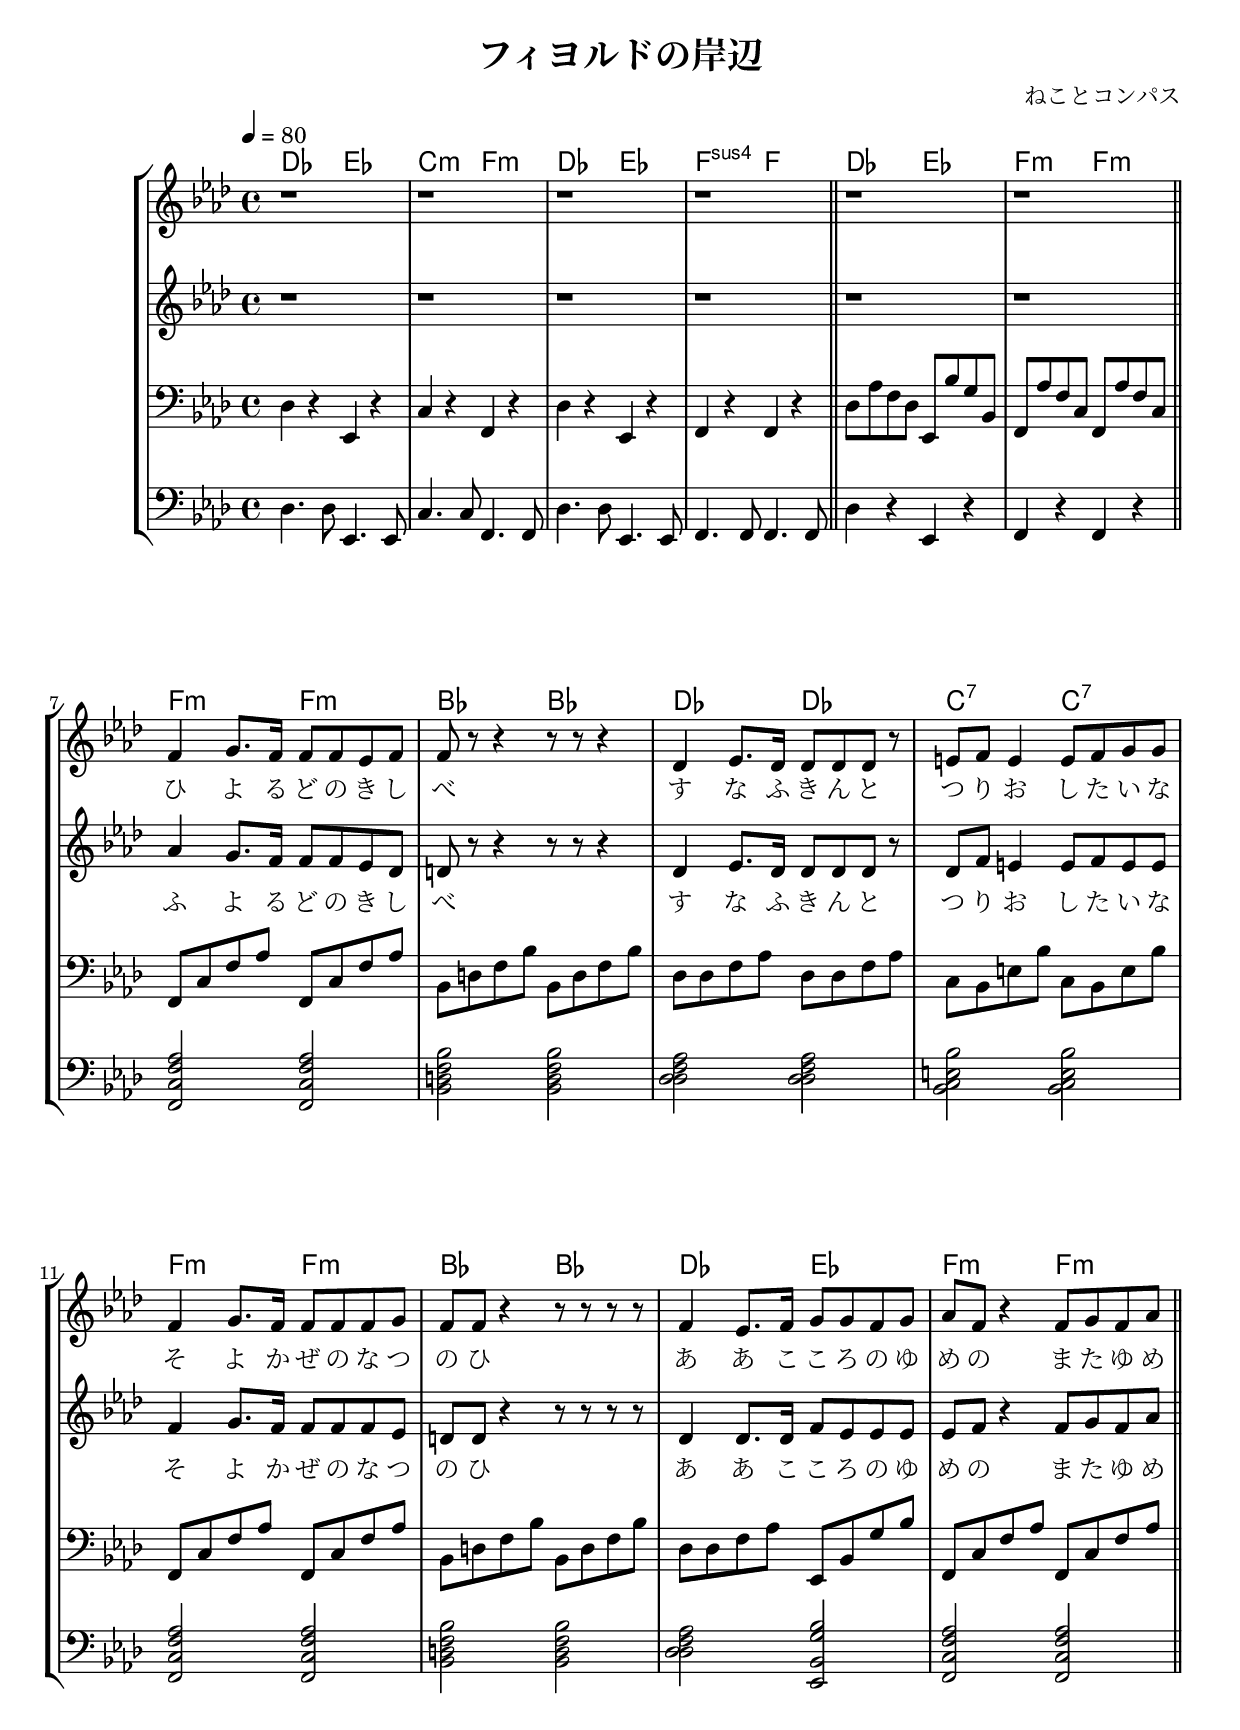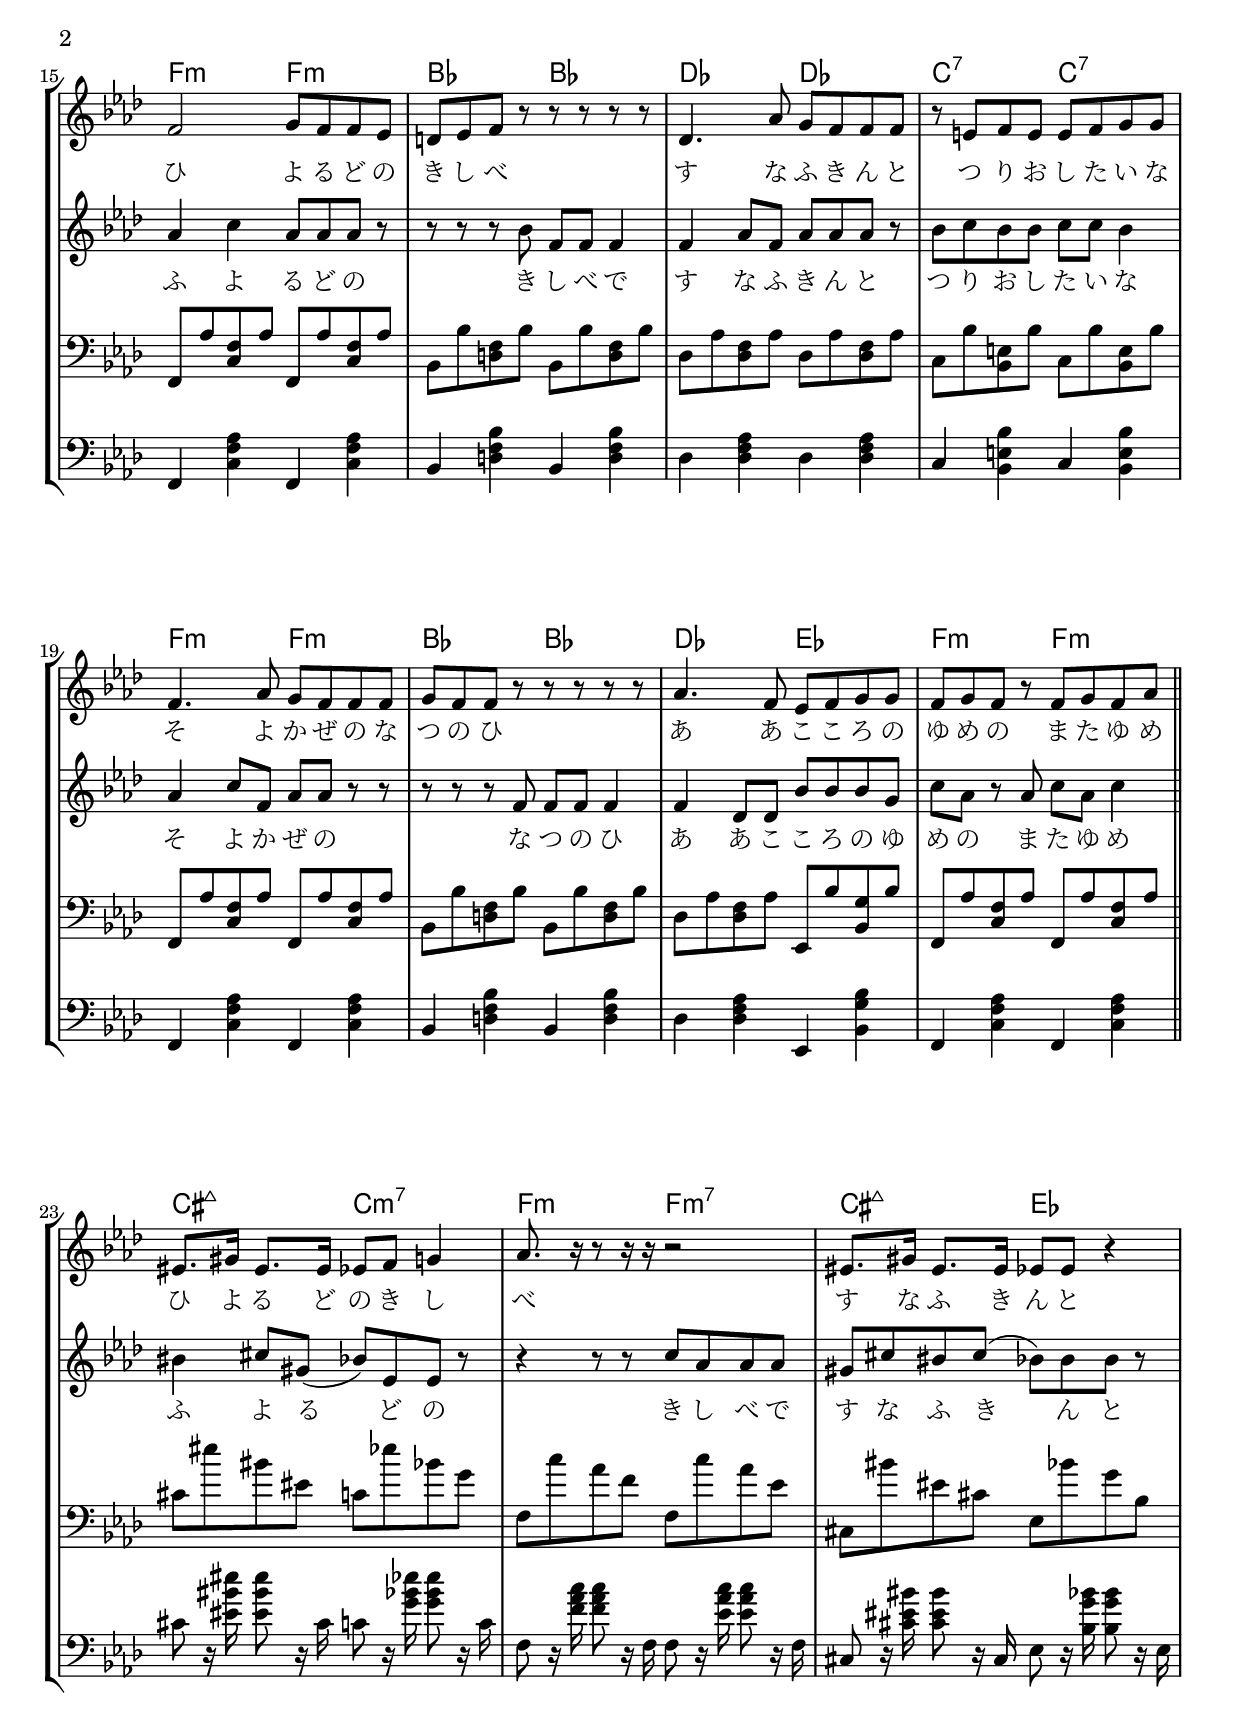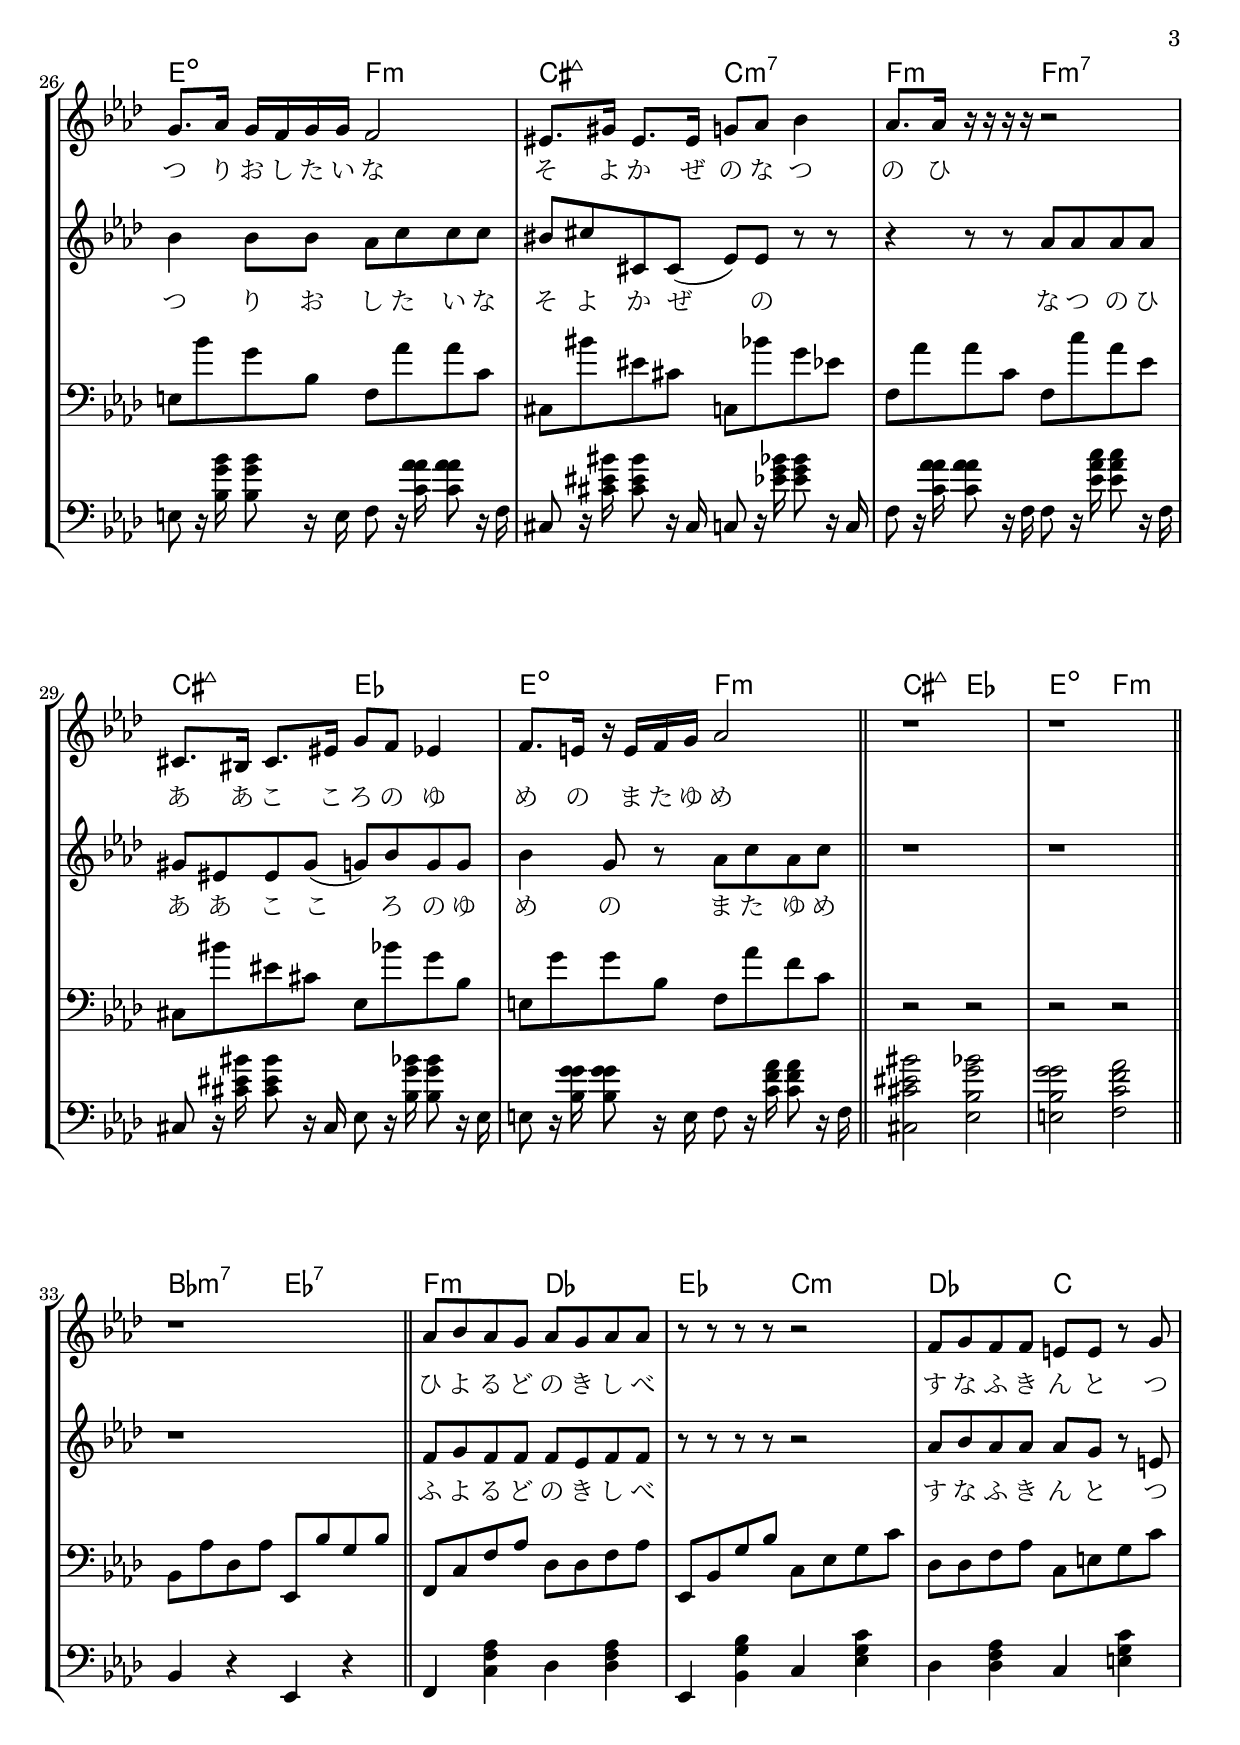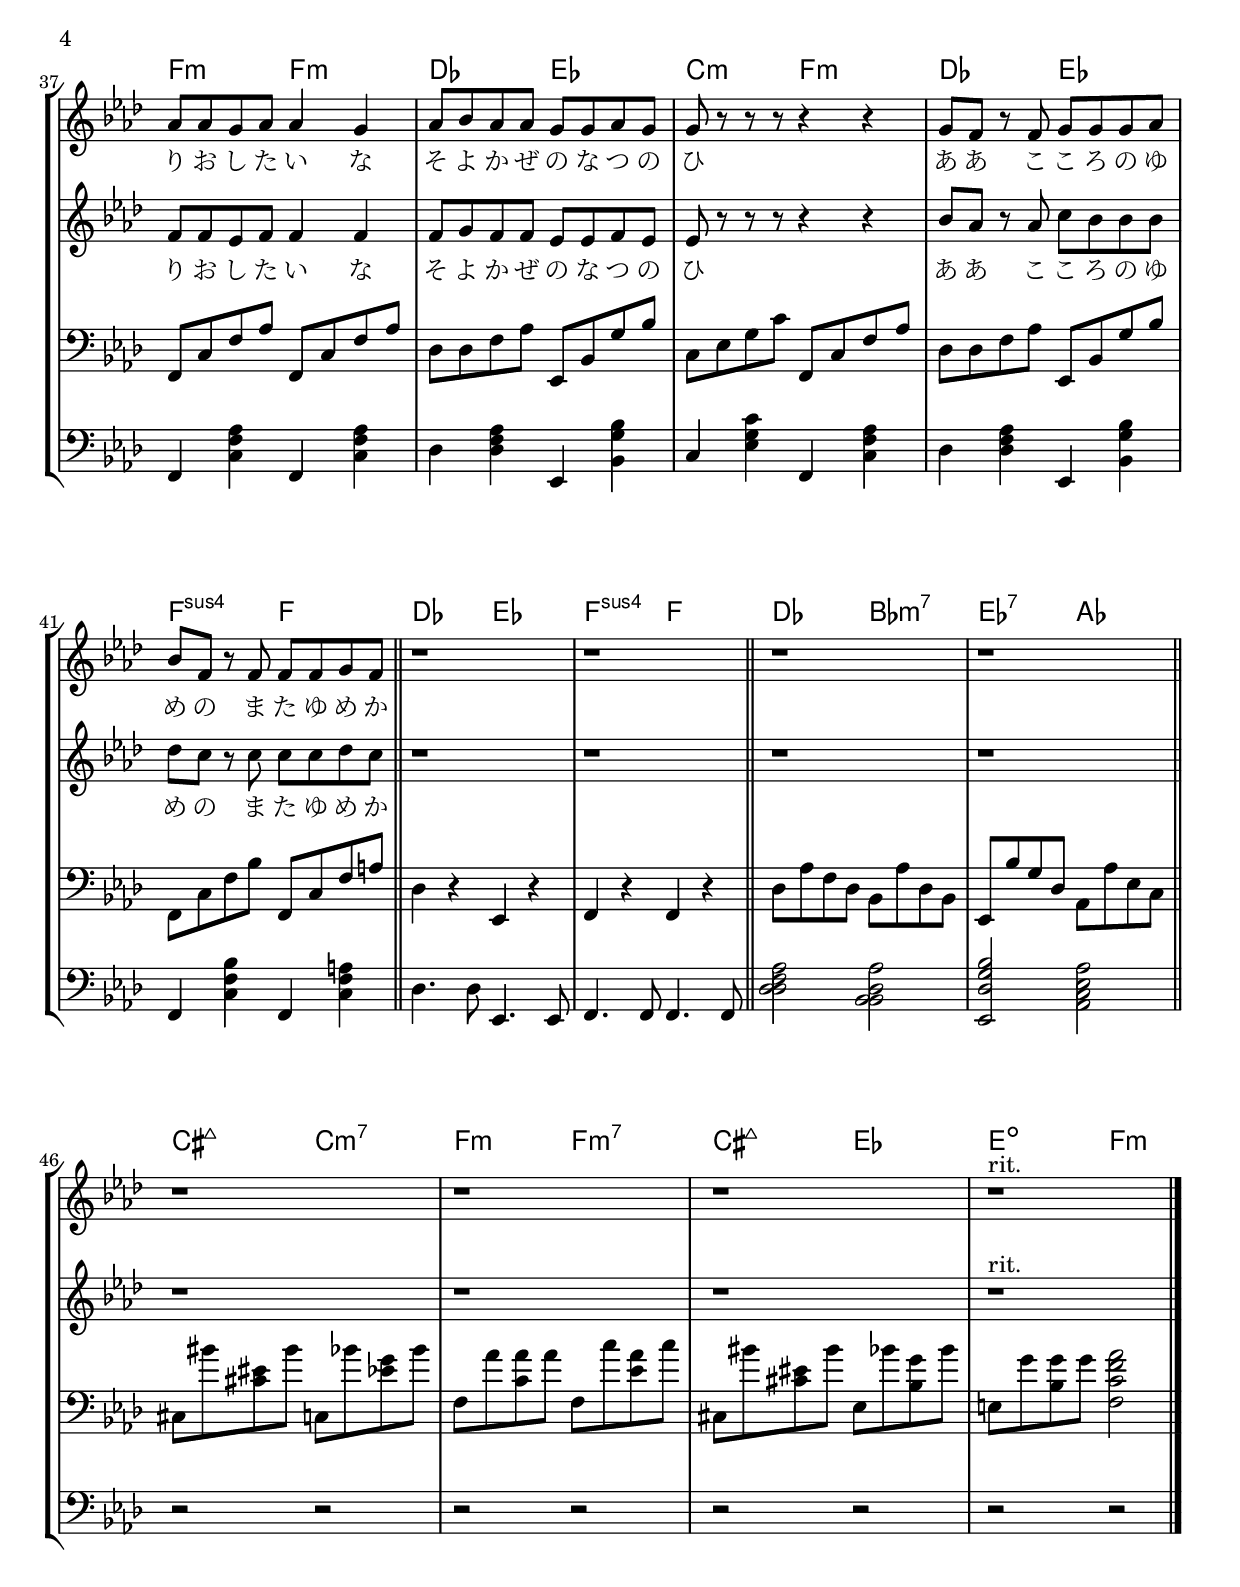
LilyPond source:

\version "2.12.1"

\header {
	title = \markup {フィヨルドの岸辺}
	composer = \markup \center-column {ねことコンパス}
}

harmony = \chordmode {
	des2 es c:m f:m des es f:sus4 f 

	des es f:m f:m 

	f:m f:m bes bes des des c:7 c:7 f:m f:m bes bes des es f:m f:m 

	f:m f:m bes bes des des c:7 c:7 f:m f:m bes bes des es f:m f:m 

	cis:maj7 c:min7 f:m f:min7 cis:maj7 es e:dim f:m cis:maj7 c:min7 f:m f:min7 cis:maj7 es e:dim f:m 

	cis:maj7 es e:dim f:m 

	bes:min7 es:7 

	f:m des es c:m des c f:m f:m des es c:m f:m des es f:sus4 f 

	des es f:sus4 f 

	des bes:min7 es:7 as 

	cis:maj7 c:min7 f:m f:min7 cis:maj7 es e:dim f:m 
}

melody = {
	\key as \major
	\tempo 4 = 80
	r1 | r1 | r1 | r1   
	r1 | r1   
	\set Staff.midiInstrument = #"fss0.35"
	f'4  g'8.  f'16  f'8  f'8  es'8  f'8 
	f'8  r8  r4  r8  r8  r4 
	des'4  es'8.  des'16  des'8  des'8  des'8  r8 
	e'8  f'8  e'4  e'8  f'8  g'8  g'8 
	f'4  g'8.  f'16  f'8  f'8  f'8  g'8 
	f'8  f'8  r4  r8  r8  r8  r8 
	f'4  es'8.  f'16  g'8  g'8  f'8  g'8 
	as'8  f'8  r4  f'8  g'8  f'8  as'8
	\set Staff.midiInstrument = #"Pad 7 (halo)"
	f'2  g'8  f'8  f'8  es'8 
	d'8  es'8  f'8  r8  r8  r8  r8  r8 
	des'4.  as'8  g'8  f'8  f'8  f'8 
	r8  e'8  f'8  e'8  e'8  f'8  g'8  g'8 
	f'4.  as'8  g'8  f'8  f'8  f'8 
	g'8  f'8  f'8  r8  r8  r8  r8  r8 
	as'4.  f'8  es'8  f'8  g'8  g'8 
	f'8  g'8  f'8  r8  f'8  g'8  f'8  as'8
	\set Staff.midiInstrument = #"Pad 4 (choir)"
	eis'8.  gis'16  eis'8.  eis'16  es'8  f'8  g'4 
	as'8.  r16  r8  r16  r16  r2 
	eis'8.  gis'16  eis'8.  eis'16  es'8  es'8  r4 
	g'8.  as'16  g'16  f'16  g'16  g'16  f'2 
	eis'8.  gis'16  eis'8.  eis'16  g'8  as'8  bes'4 
	as'8.  as'16  r16  r16  r16  r16  r2 
	cis'8.  bis16  cis'8.  eis'16  g'8  f'8  es'4 
	f'8.  e'16  r16  e'16  f'16  g'16  as'2
	r1 | r1   
	r1   
	\set Staff.midiInstrument = #"fss0.39"
	as'8  bes'8  as'8  g'8  as'8  g'8  as'8  as'8 
	r8  r8  r8  r8  r2 
	f'8  g'8  f'8  f'8  e'8  e'8  r8  g'8 
	as'8  as'8  g'8  as'8  as'4  g'4 
	as'8  bes'8  as'8  as'8  g'8  g'8  as'8  g'8 
	g'8  r8  r8  r8  r4  r4 
	g'8  f'8  r8  f'8  g'8  g'8  g'8  as'8 
	bes'8  f'8  r8  f'8  f'8  f'8  g'8  f'8
	r1 | r1   
	r1 | r1   
	r1 | r1 | r1 | r1^"rit." \bar "|."
}

words = \lyricmode {
	
	
	ひ  よ  る  ど  の  き  し  べ  す  な  ふ  き  ん  と  つ  り  お  し  た  い  な  そ  よ  か  ぜ  の  な  つ  の  ひ  あ  あ  こ  こ  ろ  の  ゆ  め  の  ま  た  ゆ  め  
	ひ  よ  る  ど  の  き  し  べ  す  な  ふ  き  ん  と  つ  り  お  し  た  い  な  そ  よ  か  ぜ  の  な  つ  の  ひ  あ  あ  こ  こ  ろ  の  ゆ  め  の  ま  た  ゆ  め  
	ひ  よ  る  ど  の  き  し  べ  す  な  ふ  き  ん  と  つ  り  お  し  た  い  な  そ  よ  か  ぜ  の  な  つ  の  ひ  あ  あ  こ  こ  ろ  の  ゆ  め  の  ま  た  ゆ  め  
	
	
	ひ  よ  る  ど  の  き  し  べ  す  な  ふ  き  ん  と  つ  り  お  し  た  い  な  そ  よ  か  ぜ  の  な  つ  の  ひ  あ  あ  こ  こ  ろ  の  ゆ  め  の  ま  た  ゆ  め  か  
	
	
	
}

secondmelody = {
	\key as \major
	\tempo 4 = 80
	r1 | r1 | r1 | r1   
	r1 | r1   
	\set Staff.midiInstrument = #"fss0.32"
	as'4  g'8.  f'16  f'8  f'8  es'8  des'8 
	d'8  r8  r4  r8  r8  r4 
	des'4  es'8.  des'16  des'8  des'8  des'8  r8 
	des'8  f'8  e'4  e'8  f'8  e'8  e'8 
	f'4  g'8.  f'16  f'8  f'8  f'8  es'8 
	d'8  d'8  r4  r8  r8  r8  r8 
	des'4  des'8.  des'16  f'8  es'8  es'8  es'8 
	es'8  f'8  r4  f'8  g'8  f'8  as'8
	\set Staff.midiInstrument = #"Violin"
	as'4  c''4  as'8  as'8  as'8  r8 
	r8  r8  r8  bes'8  f'8  f'8  f'4 
	f'4  as'8  f'8  as'8  as'8  as'8  r8 
	bes'8  c''8  bes'8  bes'8  c''8  c''8  bes'4 
	as'4  c''8  f'8  as'8  as'8  r8  r8 
	r8  r8  r8  f'8  f'8  f'8  f'4 
	f'4  des'8  des'8  bes'8  bes'8  bes'8  g'8 
	c''8  as'8  r8  as'8  c''8  as'8  c''4
	\set Staff.midiInstrument = #"Flute"
	bis'4  cis''8  gis'8  (bes'8)  es'8  es'8  r8 
	r4  r8  r8  c''8  as'8  as'8  as'8 
	gis'8  cis''8  bis'8  cis''8  (bes'8)  bes'8  bes'8  r8 
	bes'4  bes'8  bes'8  as'8  c''8  c''8  c''8 
	bis'8  cis''8  cis'8  cis'8  (es'8)  es'8  r8  r8 
	r4  r8  r8  as'8  as'8  as'8  as'8 
	gis'8  eis'8  eis'8  gis'8  (g'8)  bes'8  g'8  g'8 
	bes'4  g'8  r8  as'8  c''8  as'8  c''8
	r1 | r1   
	r1   
	\set Staff.midiInstrument = #"mmi0.42"
	f'8  g'8  f'8  f'8  f'8  es'8  f'8  f'8 
	r8  r8  r8  r8  r2 
	as'8  bes'8  as'8  as'8  as'8  g'8  r8  e'8 
	f'8  f'8  es'8  f'8  f'4  f'4 
	f'8  g'8  f'8  f'8  es'8  es'8  f'8  es'8 
	es'8  r8  r8  r8  r4  r4 
	bes'8  as'8  r8  as'8  c''8  bes'8  bes'8  bes'8 
	des''8  c''8  r8  c''8  c''8  c''8  des''8  c''8
	r1 | r1   
	r1 | r1   
	r1 | r1 | r1 | r1^"rit." \bar "|."
}

secondwords = \lyricmode {
	
	
	ふ  よ  る  ど  の  き  し  べ  す  な  ふ  き  ん  と  つ  り  お  し  た  い  な  そ  よ  か  ぜ  の  な  つ  の  ひ  あ  あ  こ  こ  ろ  の  ゆ  め  の  ま  た  ゆ  め  
	ふ  よ  る  ど  の  き  し  べ  で  す  な  ふ  き  ん  と  つ  り  お  し  た  い  な  そ  よ  か  ぜ  の  な  つ  の  ひ  あ  あ  こ  こ  ろ  の  ゆ  め  の  ま  た  ゆ  め  
	ふ  よ  る  ど  の  き  し  べ  で  す  な  ふ  き  ん  と  つ  り  お  し  た  い  な  そ  よ  か  ぜ  の  な  つ  の  ひ  あ  あ  こ  こ  ろ  の  ゆ  め  の  ま  た  ゆ  め  
	
	
	ふ  よ  る  ど  の  き  し  べ  す  な  ふ  き  ん  と  つ  り  お  し  た  い  な  そ  よ  か  ぜ  の  な  つ  の  ひ  あ  あ  こ  こ  ろ  の  ゆ  め  の  ま  た  ゆ  め  か  
	
	
	
}

tempochange = {
	\tempo 4 = 80
	r1 | r1 | r1 | r1 \bar "||"
	\tempo 4 = 80
	r1 | r1 \bar "||"
	\tempo 4 = 80
	r1 | r1 | r1 | r1 | r1 | r1 | r1 | r1 \bar "||"
	\tempo 4 = 80
	r1 | r1 | r1 | r1 | r1 | r1 | r1 | r1 \bar "||"
	\tempo 4 = 80
	r1 | r1 | r1 | r1 | r1 | r1 | r1 | r1 \bar "||"
	\tempo 4 = 80
	r1 | r1 \bar "||"
	\tempo 4 = 80
	r1 \bar "||"
	\tempo 4 = 80
	r1 | r1 | r1 | r1 | r1 | r1 | r1 | r1 \bar "||"
	\tempo 4 = 80
	r1 | r1 \bar "||"
	\tempo 4 = 80
	r1 | r1 \bar "||"
	\tempo 4 = 80
	r1 | r1 | r1 | \tempo 4 = 60 r2 \tempo 4 = 53 r2 \bar "|."
}

mainacc = {
	\clef bass
	\set Staff.midiInstrument = #"Pad 8 (sweep)"
	\key as \major
	\tempo 4 = 80
	des4 r4
	es,4 r4
	c4 r4
	f,4 r4
	des4 r4
	es,4 r4
	f,4 r4
	f,4 r4
	\bar "||"

	\set Staff.midiInstrument = #"FX 5 (brightness)"
	des8 as f des
	es,8 bes g bes,
	f,8 as f c
	f,8 as f c
	\bar "||"

	\set Staff.midiInstrument = #"Acoustic Guitar (steel)"
	f,8 c8 f8 as8
	f,8 c8 f8 as8
	bes,8 d8 f8 bes8
	bes,8 d8 f8 bes8
	des8 des8 f8 as8
	des8 des8 f8 as8
	c8 bes,8 e8 bes8
	c8 bes,8 e8 bes8
	f,8 c8 f8 as8
	f,8 c8 f8 as8
	bes,8 d8 f8 bes8
	bes,8 d8 f8 bes8
	des8 des8 f8 as8
	es,8 bes,8 g8 bes8
	f,8 c8 f8 as8
	f,8 c8 f8 as8
	\bar "||"

	\set Staff.midiInstrument = #"Acoustic Guitar (steel)"
	f,8 as <c f> as
	f,8 as <c f> as
	bes,8 bes <d f> bes
	bes,8 bes <d f> bes
	des8 as <des f> as
	des8 as <des f> as
	c8 bes <bes, e> bes
	c8 bes <bes, e> bes
	f,8 as <c f> as
	f,8 as <c f> as
	bes,8 bes <d f> bes
	bes,8 bes <d f> bes
	des8 as <des f> as
	es,8 bes <bes, g> bes
	f,8 as <c f> as
	f,8 as <c f> as
	\bar "||"

	\set Staff.midiInstrument = #"Acoustic Guitar (steel)"
	cis'8 eis'' bis' eis'
	c'8 es'' bes' g'
	f8 c'' as' f'
	f8 c'' as' es'
	cis8 bis' eis' cis'
	es8 bes' g' bes
	e8 bes' g' bes
	f8 as' as' c'
	cis8 bis' eis' cis'
	c8 bes' g' es'
	f8 as' as' c'
	f8 c'' as' es'
	cis8 bis' eis' cis'
	es8 bes' g' bes
	e8 g' g' bes
	f8 as' f' c'
	\bar "||"

	\set Staff.midiInstrument = #"Acoustic Guitar (steel)"
	r2
	r2
	r2
	r2
	\bar "||"

	\set Staff.midiInstrument = #"Pad 8 (sweep)"
	bes,8 as des as
	es,8 bes g bes
	\bar "||"

	\set Staff.midiInstrument = #"Acoustic Guitar (steel)"
	f,8 c8 f8 as8
	des8 des8 f8 as8
	es,8 bes,8 g8 bes8
	c8 es8 g8 c'8
	des8 des8 f8 as8
	c8 e8 g8 c'8
	f,8 c8 f8 as8
	f,8 c8 f8 as8
	des8 des8 f8 as8
	es,8 bes,8 g8 bes8
	c8 es8 g8 c'8
	f,8 c8 f8 as8
	des8 des8 f8 as8
	es,8 bes,8 g8 bes8
	f,8 c8 f8 bes8
	f,8 c8 f8 a8
	\bar "||"

	\set Staff.midiInstrument = #"Pad 3 (polysynth)"
	des4 r4
	es,4 r4
	f,4 r4
	f,4 r4
	\bar "||"

	\set Staff.midiInstrument = #"Acoustic Guitar (steel)"
	des8 as f des
	bes,8 as des bes,
	es,8 bes g des
	as,8 as es c
	\bar "||"

	\set Staff.midiInstrument = #"FX 7 (echoes)"
	cis8 bis' <cis' eis'> bis'
	c8 bes' <es' g'> bes'
	f8 as' <c' as'> as'
	f8 c'' <es' as'> c''
	cis8 bis' <cis' eis'> bis'
	es8 bes' <bes g'> bes'
	e8 g' <bes g'> g'
	<f c' f' as'>2
	\bar "|."
}

subacc = {
	\clef bass
	\set Staff.midiInstrument = #"Acoustic grand"
	\key as \major
	\tempo 4 = 80
	des4.des8
	es,4.es,8
	c4.c8
	f,4.f,8
	des4.des8
	es,4.es,8
	f,4.f,8
	f,4.f,8
	\bar "||"

	\set Staff.midiInstrument = #"Acoustic grand"
	des4 r4
	es,4 r4
	f,4 r4
	f,4 r4
	\bar "||"

	\set Staff.midiInstrument = #"Acoustic Guitar (steel)"
	<f, c f as>2
	<f, c f as>2
	<bes, d f bes>2
	<bes, d f bes>2
	<des des f as>2
	<des des f as>2
	<c bes, e bes>2
	<c bes, e bes>2
	<f, c f as>2
	<f, c f as>2
	<bes, d f bes>2
	<bes, d f bes>2
	<des des f as>2
	<es, bes, g bes>2
	<f, c f as>2
	<f, c f as>2
	\bar "||"

	\set Staff.midiInstrument = #"Electric Guitar (clean)"
	f,4 <c f as>4
	f,4 <c f as>4
	bes,4 <d f bes>4
	bes,4 <d f bes>4
	des4 <des f as>4
	des4 <des f as>4
	c4 <bes, e bes>4
	c4 <bes, e bes>4
	f,4 <c f as>4
	f,4 <c f as>4
	bes,4 <d f bes>4
	bes,4 <d f bes>4
	des4 <des f as>4
	es,4 <bes, g bes>4
	f,4 <c f as>4
	f,4 <c f as>4
	\bar "||"

	\set Staff.midiInstrument = #"Acoustic grand"
	cis'8 r16 <eis' bis' eis''>16 <eis' bis' eis''>8 r16 cis'16
	c'8 r16 <g' bes' es''>16 <g' bes' es''>8 r16 c'16
	f8 r16 <f' as' c''>16 <f' as' c''>8 r16 f16
	f8 r16 <es' as' c''>16 <es' as' c''>8 r16 f16
	cis8 r16 <cis' eis' bis'>16 <cis' eis' bis'>8 r16 cis16
	es8 r16 <bes g' bes'>16 <bes g' bes'>8 r16 es16
	e8 r16 <bes g' bes'>16 <bes g' bes'>8 r16 e16
	f8 r16 <c' as' as'>16 <c' as' as'>8 r16 f16
	cis8 r16 <cis' eis' bis'>16 <cis' eis' bis'>8 r16 cis16
	c8 r16 <es' g' bes'>16 <es' g' bes'>8 r16 c16
	f8 r16 <c' as' as'>16 <c' as' as'>8 r16 f16
	f8 r16 <es' as' c''>16 <es' as' c''>8 r16 f16
	cis8 r16 <cis' eis' bis'>16 <cis' eis' bis'>8 r16 cis16
	es8 r16 <bes g' bes'>16 <bes g' bes'>8 r16 es16
	e8 r16 <bes g' g'>16 <bes g' g'>8 r16 e16
	f8 r16 <c' f' as'>16 <c' f' as'>8 r16 f16
	\bar "||"

	\set Staff.midiInstrument = #"Electric Guitar (clean)"
	<cis cis' eis' bis'>2
	<es bes g' bes'>2
	<e bes g' g'>2
	<f c' f' as'>2
	\bar "||"

	\set Staff.midiInstrument = #"Acoustic grand"
	bes,4 r4
	es,4 r4
	\bar "||"

	\set Staff.midiInstrument = #"Acoustic Guitar (steel)"
	f,4 <c f as>4
	des4 <des f as>4
	es,4 <bes, g bes>4
	c4 <es g c'>4
	des4 <des f as>4
	c4 <e g c'>4
	f,4 <c f as>4
	f,4 <c f as>4
	des4 <des f as>4
	es,4 <bes, g bes>4
	c4 <es g c'>4
	f,4 <c f as>4
	des4 <des f as>4
	es,4 <bes, g bes>4
	f,4 <c f bes>4
	f,4 <c f a>4
	\bar "||"

	\set Staff.midiInstrument = #"Acoustic grand"
	des4.des8
	es,4.es,8
	f,4.f,8
	f,4.f,8
	\bar "||"

	\set Staff.midiInstrument = #"Electric Guitar (clean)"
	<des des f as>2
	<bes, bes, des as>2
	<es, des g bes>2
	<as, c es as>2
	\bar "||"

	\set Staff.midiInstrument = #"Acoustic grand"
	r2
	r2
	r2
	r2
	r2
	r2
	r2
	r2
	\bar "|."
}

percA = {
	\drummode {
	r1 |r1 |r1 |r1 \bar "||"
	r1 |r1 \bar "||"
	cymr4 cymr4 cymr4 cymr4  |cymr4 cymr8 cymr16 cymr16 cymr4 cymr4  |cymr4 cymr4 cymr4 cymr4  |cymr4 cymr2.  |cymr4 cymr4 cymr4 cymr4  |cymr4 cymr8 cymr16 cymr16 cymr4 cymr4  |cymr4 cymr4 cymr4 cymr4  |cymr4 cymr2.  \bar "||"
	r1 |r1 |r1 |r1 |r1 |r1 |r1 |r1 \bar "||"
	cymr4 cymr4 cymr4 cymr4  |cymr4 cymr8 cymr16 cymr16 cymr4 cymr4  |cymr4 cymr4 cymr4 cymr4  |cymr4 cymr2.  |cymr4 cymr4 cymr4 cymr4  |cymr4 cymr8 cymr16 cymr16 cymr4 cymr4  |cymr4 cymr4 cymr4 cymr4  |cymr4 cymr2.  \bar "||"
	r1 |r1 \bar "||"
	r1 \bar "||"
	hh8 hh8 hh8 hh8 hh8 hh8 hh8 hh8  |hh8 hh8 hh8 hh8 hh4 hh8 hh8  |hh8 hh8 hh8 hh8 hh8 hh8 hh8 hh8  |hh8 hh8 hh8 hh2 r8  |hh8 hh8 hh8 hh8 hh8 hh8 hh8 hh8  |hh8 hh8 hh8 hh8 hh4 hh8 hh8  |hh8 hh8 hh8 hh8 hh8 hh8 hh8 hh8  |r8 hh2. r8  \bar "||"
	r1 |r1 \bar "||"
	cymr4 cymr4 cymr4 cymr4  |cymr4 cymr8 cymr16 cymr16 cymr4 cymr4  \bar "||"
	r1  |r1  |r1  |r2 r8 hho4 hho8  \bar "|."
	}
}

percB = {
	\drummode {
	r1 |r1 |r1 |r1 \bar "||"
	r1 |r1 \bar "||"
	r2 sn2  |r2 sn2  |r2 sn2  |r8 sn8 sn2.  |r2 sn2  |r2 sn2  |r2 sn2  |r8 sn8 sn2.  \bar "||"
	r1 |r1 |r1 |r1 |r1 |r1 |r1 |r1 \bar "||"
	r2 sn2  |r2 sn2  |r2 sn2  |r8 sn8 sn2.  |r2 sn2  |r2 sn2  |r2 sn2  |r8 sn8 sn2.  \bar "||"
	r1 |r1 \bar "||"
	r1 \bar "||"
	r4 sn8. sn8 sn8. sn8. sn16  |r4 sn8. sn8 sn8. sn4  |r4 sn8. sn8 sn8. sn8. sn16  |r8 sn8 sn4 sn8 sn16 sn8 sn8 sn16  |r4 sn8. sn8 sn8. sn8. sn16  |r4 sn8. sn8 sn8. sn4  |r4 sn8. sn8 sn8. sn8. sn16  |r4 sn2 sn4  \bar "||"
	r1 |r1 \bar "||"
	r2 sn2  |r2 sn2  \bar "||"
	r4. hhp2 hhp8  |r4. hhp2 hhp8  |r4. hhp2 hhp8  |hhp4 hhp4 hhp4 hhp4  \bar "|."
	}
}

percC = {
	\drummode {
	r1 |r1 |r1 |r1 \bar "||"
	r1 |r1 \bar "||"
	bd2. r8 bd8  |bd2. r8 bd8  |bd2. r8 bd8  |bd4. bd8 bd4. bd8  |bd2. r8 bd8  |bd2. r8 bd8  |bd2. r8 bd8  |bd2 r8 bd4.  \bar "||"
	r1 |r1 |r1 |r1 |r1 |r1 |r1 |r1 \bar "||"
	bd2. r8 bd8  |bd2. r8 bd8  |bd2. r8 bd8  |bd4. bd8 bd4. bd8  |bd2. r8 bd8  |bd2. r8 bd8  |bd2. r8 bd8  |bd2 r8 bd4.  \bar "||"
	r1 |r1 \bar "||"
	r1 \bar "||"
	bd8 bd4 bd2 bd8  |bd8 bd2 bd4.  |bd8 bd4 bd2 bd8  |bd4 r16 bd8. bd2  |bd8 bd4 bd2 bd8  |bd8 bd2 bd4.  |bd8 bd4 bd2 bd8  |bd8 bd4. bd4. bd8  \bar "||"
	r1 |r1 \bar "||"
	bd2. r8 bd8  |bd2 r8 bd4.  \bar "||"
	hh4 hh4 hh4 hh4  |hh4 hh4 hh4 hh4  |hh4 hh4 hh4 hh4  |r4. hh2 r8  \bar "|."
	}
}

percD = {
	\drummode {
	r1 |r1 |r1 |r1 \bar "||"
	r1 |r1 \bar "||"
	r1 |r1 |r1 |r2 r8 tommh8 tommh4  |r1 |r1 |r1 |r8. tommh8. tommh2 r8  \bar "||"
	r1 |r1 |r1 |r1 |r1 |r1 |r1 |r1 \bar "||"
	r1 |r1 |r1 |r2 r8 tommh8 tommh4  |r1 |r1 |r1 |r8. tommh8. tommh2 r8  \bar "||"
	r1 |r1 \bar "||"
	r1 \bar "||"
	r1  |r2 r8 hho4.  |r1  |r4. r16 hho2 r16  |r1  |r2 r8 hho4.  |r1  |r4. r16 hho2 r16  \bar "||"
	r1 |r1 \bar "||"
	r1 |r8. tommh8. tommh2 r8  \bar "||"
	bd2. r8 bd8  |bd8. bd8. bd2 bd8  |bd2. r8 bd8  |bd8. bd4. r16 bd4 bd8  \bar "|."
	}
}

percE = {
	\drummode {
	r1 |r1 |r1 |r1 \bar "||"
	r1 |r1 \bar "||"
	r1 |r1 |r1 |r2. r8 toml8  |r1 |r1 |r1 |r2. toml8 toml8  \bar "||"
	r1 |r1 |r1 |r1 |r1 |r1 |r1 |r1 \bar "||"
	r1 |r1 |r1 |r2. r8 toml8  |r1 |r1 |r1 |r2. toml8 toml8  \bar "||"
	r1 |r1 \bar "||"
	r1 \bar "||"
	r1 |r1 |r1 |r1 |r1 |r1 |r1 |cymc1  \bar "||"
	r1 |r1 \bar "||"
	r1 |r2. toml8 toml8  \bar "||"
	r1 | r1 | r1 | r1 \bar "|."
	}
}

percF = {
	\drummode {
	r1 | r1 | r1 | r1 \bar "||"
	r1 | r1 \bar "||"
	r1 |r1 |r1 |r1 |r1 |r1 |r1 |hho1  \bar "||"
	r1 | r1 | r1 | r1 | r1 | r1 | r1 | r1 \bar "||"
	r1 |r1 |r1 |r1 |r1 |r1 |r1 |hho1  \bar "||"
	r1 | r1 \bar "||"
	r1 \bar "||"
	r1 |r1 |r1 |r1 |r1 |r1 |r1 |r4 r16 tommh16 tommh4. tommh4  \bar "||"
	r1 | r1 \bar "||"
	r1 |hho1  \bar "||"
	r1 | r1 | r1 | r1 \bar "|."
	}
}

percG = {
	\drummode {
	r1 | r1 | r1 | r1 \bar "||"
	r1 | r1 \bar "||"
	r1 | r1 | r1 | r1 | r1 | r1 | r1 | r1 \bar "||"
	r1 | r1 | r1 | r1 | r1 | r1 | r1 | r1 \bar "||"
	r1 | r1 | r1 | r1 | r1 | r1 | r1 | r1 \bar "||"
	r1 | r1 \bar "||"
	r1 \bar "||"
	r1 |r1 |r1 |r1 |r1 |r1 |r1 |r4. r16 tomml4. tomml8.  \bar "||"
	r1 | r1 \bar "||"
	r1 | r1 \bar "||"
	r1 | r1 | r1 | r1 \bar "|."
	}
}

percH = {
	\drummode {
	r1 | r1 | r1 | r1 \bar "||"
	r1 | r1 \bar "||"
	r1 | r1 | r1 | r1 | r1 | r1 | r1 | r1 \bar "||"
	r1 | r1 | r1 | r1 | r1 | r1 | r1 | r1 \bar "||"
	r1 | r1 | r1 | r1 | r1 | r1 | r1 | r1 \bar "||"
	r1 | r1 \bar "||"
	r1 \bar "||"
	r1 |r1 |r1 |r1 |r1 |r1 |r1 |r2 r16 toml8 toml4 r16  \bar "||"
	r1 | r1 \bar "||"
	r1 | r1 \bar "||"
	r1 | r1 | r1 | r1 \bar "|."
	}
}

percI = {
	\drummode {
	r1 | r1 | r1 | r1 \bar "||"
	r1 | r1 \bar "||"
	r1 | r1 | r1 | r1 | r1 | r1 | r1 | r1 \bar "||"
	r1 | r1 | r1 | r1 | r1 | r1 | r1 | r1 \bar "||"
	r1 | r1 | r1 | r1 | r1 | r1 | r1 | r1 \bar "||"
	r1 | r1 \bar "||"
	r1 \bar "||"
	r1 |r1 |r1 |r1 |r1 |r1 |r1 |r2 r8 tomfh4 tomfh8  \bar "||"
	r1 | r1 \bar "||"
	r1 | r1 \bar "||"
	r1 | r1 | r1 | r1 \bar "|."
	}
}

\score {
	<<
		\new StaffGroup <<
			\new ChordNames {\harmony}
			\new Voice = "melody" {\melody}
			\new Lyrics \lyricsto "melody" \words
			\new Voice = "secondmelody" {\secondmelody}
			\new Lyrics \lyricsto "secondmelody" \secondwords
			\new Staff = "mainacc" {\mainacc}
			\new Staff = "subacc" {\subacc}
		>>
	>>
	\layout { }
}
